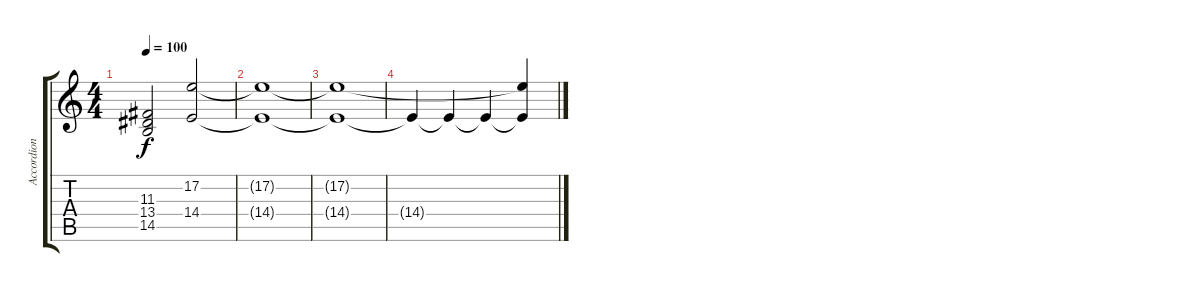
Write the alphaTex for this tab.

\track ("Accordion" "Accordion") {instrument accordion}
\staff {score tabs}
\tuning (E4 B3 G3 D3 A2 E2) {hide}
\ts (4 4)
\tempo 100
\clef g2
\ks c
(11.3{t} 13.4{t} 14.5{t}).2{dy f} (17.2 14.4).2{volume 7} |
(17.2{t} 14.4{t}).1 |
(17.2{t} 14.4{t}).1 |
14.4{t}.4{volume 8} 14.4{t}.4{volume 6} 14.4{t}.4{volume 5} (17.2{t} 14.4{t}).4{volume 0}
